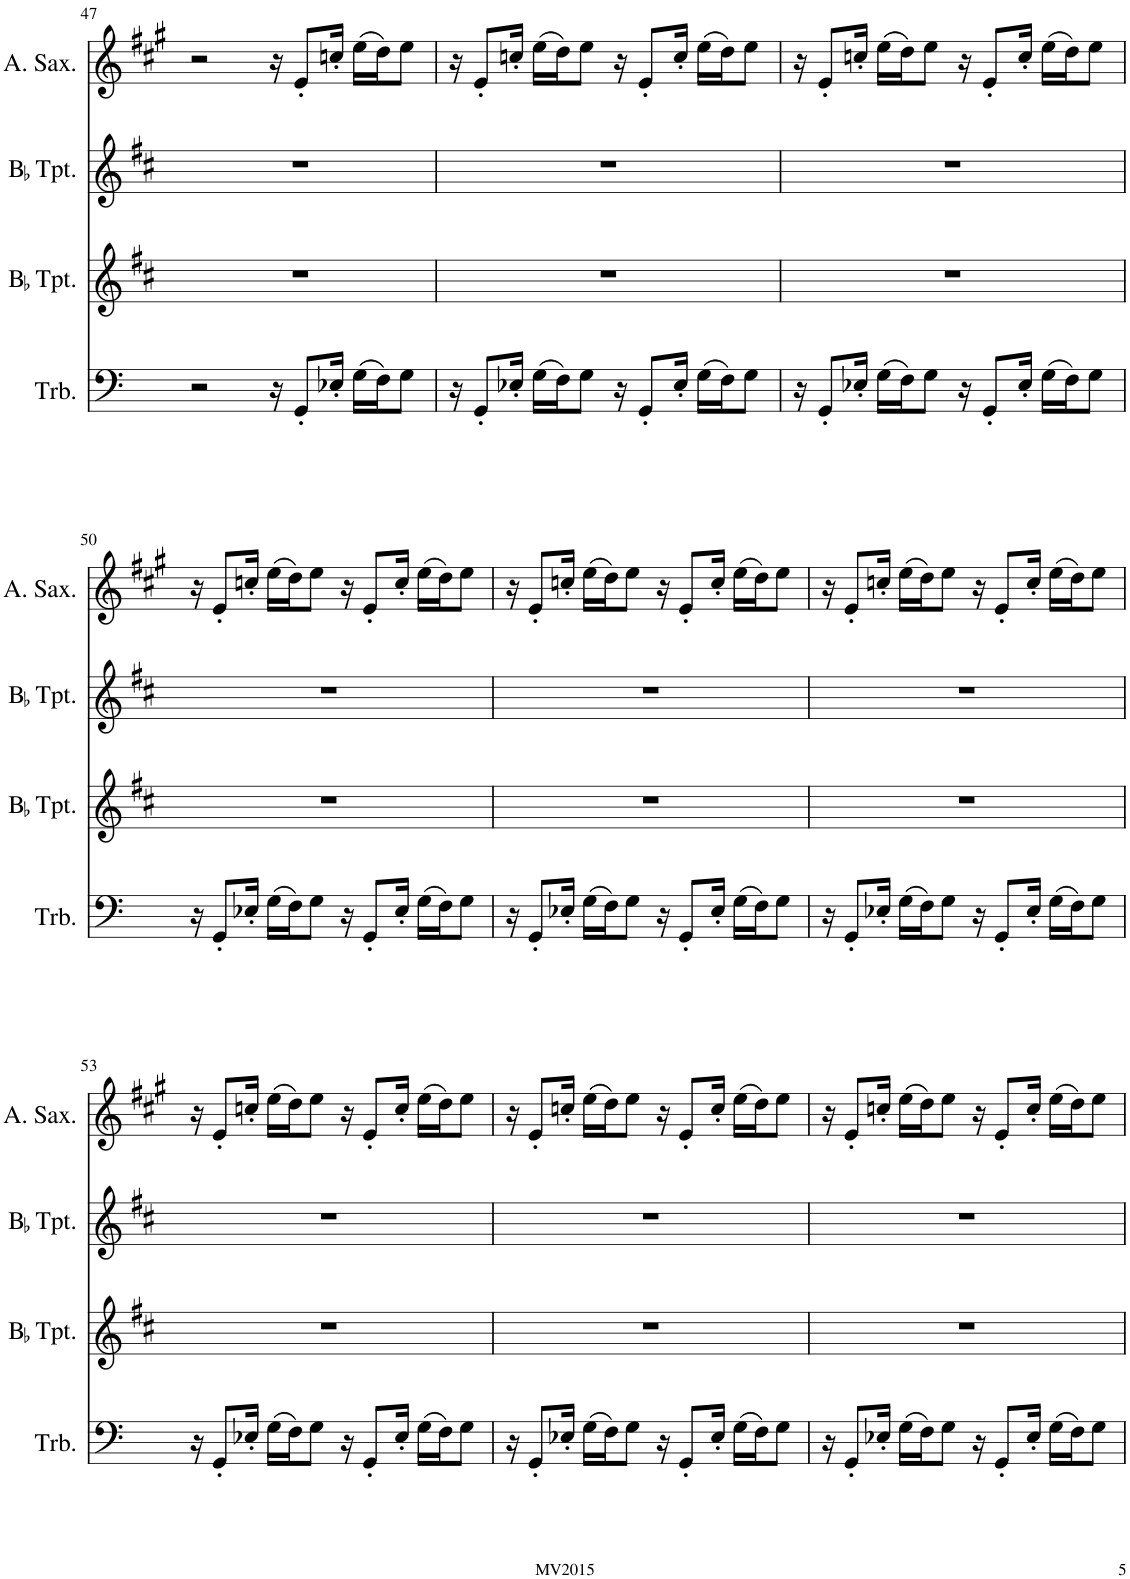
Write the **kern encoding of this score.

**kern	**kern	**kern	**kern
*part4	*part3	*part2	*part1
*staff4	*staff3	*staff2	*staff1
*I"Trombone	*I"BaccidentalFlat Trumpet	*I"BaccidentalFlat Trumpet	*I"Alto Saxophone
*I'Trb.	*I'BaccidentalFlat Tpt.	*I'BaccidentalFlat Tpt.	*I'A. Sax.
!!LO:PB:g=z
*clefF4	*clefG2	*clefG2	*clefG2
*	*Trd1c2	*Trd1c2	*Trd5c9
*k[]	*k[f#c#]	*k[f#c#]	*k[f#c#g#]
*M4/4	*M4/4	*M4/4	*M4/4
=47	=47	=47	=47
2r	1r	1r	2r
16r	.	.	16r
8GG'/L	.	.	8e'/L
16E-X'/Jk	.	.	16ccn'/Jk
(16G\LL	.	.	(16ee\LL
16F\J)	.	.	16dd\J)
8G\J	.	.	8ee\J
=48	=48	=48	=48
16r	1r	1r	16r
8GG'/L	.	.	8e'/L
16E-X'/Jk	.	.	16ccn'/Jk
(16G\LL	.	.	(16ee\LL
16F\J)	.	.	16dd\J)
8G\J	.	.	8ee\J
16r	.	.	16r
8GG'/L	.	.	8e'/L
16E-'/Jk	.	.	16cc'/Jk
(16G\LL	.	.	(16ee\LL
16F\J)	.	.	16dd\J)
8G\J	.	.	8ee\J
=49	=49	=49	=49
16r	1r	1r	16r
8GG'/L	.	.	8e'/L
16E-X'/Jk	.	.	16ccn'/Jk
(16G\LL	.	.	(16ee\LL
16F\J)	.	.	16dd\J)
8G\J	.	.	8ee\J
16r	.	.	16r
8GG'/L	.	.	8e'/L
16E-'/Jk	.	.	16cc'/Jk
(16G\LL	.	.	(16ee\LL
16F\J)	.	.	16dd\J)
8G\J	.	.	8ee\J
!!LO:LB:g=z
=50	=50	=50	=50
16r	1r	1r	16r
8GG'/L	.	.	8e'/L
16E-X'/Jk	.	.	16ccn'/Jk
(16G\LL	.	.	(16ee\LL
16F\J)	.	.	16dd\J)
8G\J	.	.	8ee\J
16r	.	.	16r
8GG'/L	.	.	8e'/L
16E-'/Jk	.	.	16cc'/Jk
(16G\LL	.	.	(16ee\LL
16F\J)	.	.	16dd\J)
8G\J	.	.	8ee\J
=51	=51	=51	=51
16r	1r	1r	16r
8GG'/L	.	.	8e'/L
16E-X'/Jk	.	.	16ccn'/Jk
(16G\LL	.	.	(16ee\LL
16F\J)	.	.	16dd\J)
8G\J	.	.	8ee\J
16r	.	.	16r
8GG'/L	.	.	8e'/L
16E-'/Jk	.	.	16cc'/Jk
(16G\LL	.	.	(16ee\LL
16F\J)	.	.	16dd\J)
8G\J	.	.	8ee\J
=52	=52	=52	=52
16r	1r	1r	16r
8GG'/L	.	.	8e'/L
16E-X'/Jk	.	.	16ccn'/Jk
(16G\LL	.	.	(16ee\LL
16F\J)	.	.	16dd\J)
8G\J	.	.	8ee\J
16r	.	.	16r
8GG'/L	.	.	8e'/L
16E-'/Jk	.	.	16cc'/Jk
(16G\LL	.	.	(16ee\LL
16F\J)	.	.	16dd\J)
8G\J	.	.	8ee\J
!!LO:LB:g=z
=53	=53	=53	=53
16r	1r	1r	16r
8GG'/L	.	.	8e'/L
16E-X'/Jk	.	.	16ccn'/Jk
(16G\LL	.	.	(16ee\LL
16F\J)	.	.	16dd\J)
8G\J	.	.	8ee\J
16r	.	.	16r
8GG'/L	.	.	8e'/L
16E-'/Jk	.	.	16cc'/Jk
(16G\LL	.	.	(16ee\LL
16F\J)	.	.	16dd\J)
8G\J	.	.	8ee\J
=54	=54	=54	=54
16r	1r	1r	16r
8GG'/L	.	.	8e'/L
16E-X'/Jk	.	.	16ccn'/Jk
(16G\LL	.	.	(16ee\LL
16F\J)	.	.	16dd\J)
8G\J	.	.	8ee\J
16r	.	.	16r
8GG'/L	.	.	8e'/L
16E-'/Jk	.	.	16cc'/Jk
(16G\LL	.	.	(16ee\LL
16F\J)	.	.	16dd\J)
8G\J	.	.	8ee\J
=55	=55	=55	=55
16r	1r	1r	16r
8GG'/L	.	.	8e'/L
16E-X'/Jk	.	.	16ccn'/Jk
(16G\LL	.	.	(16ee\LL
16F\J)	.	.	16dd\J)
8G\J	.	.	8ee\J
16r	.	.	16r
8GG'/L	.	.	8e'/L
16E-'/Jk	.	.	16cc'/Jk
(16G\LL	.	.	(16ee\LL
16F\J)	.	.	16dd\J)
8G\J	.	.	8ee\J
=	=	=	=
*-	*-	*-	*-
